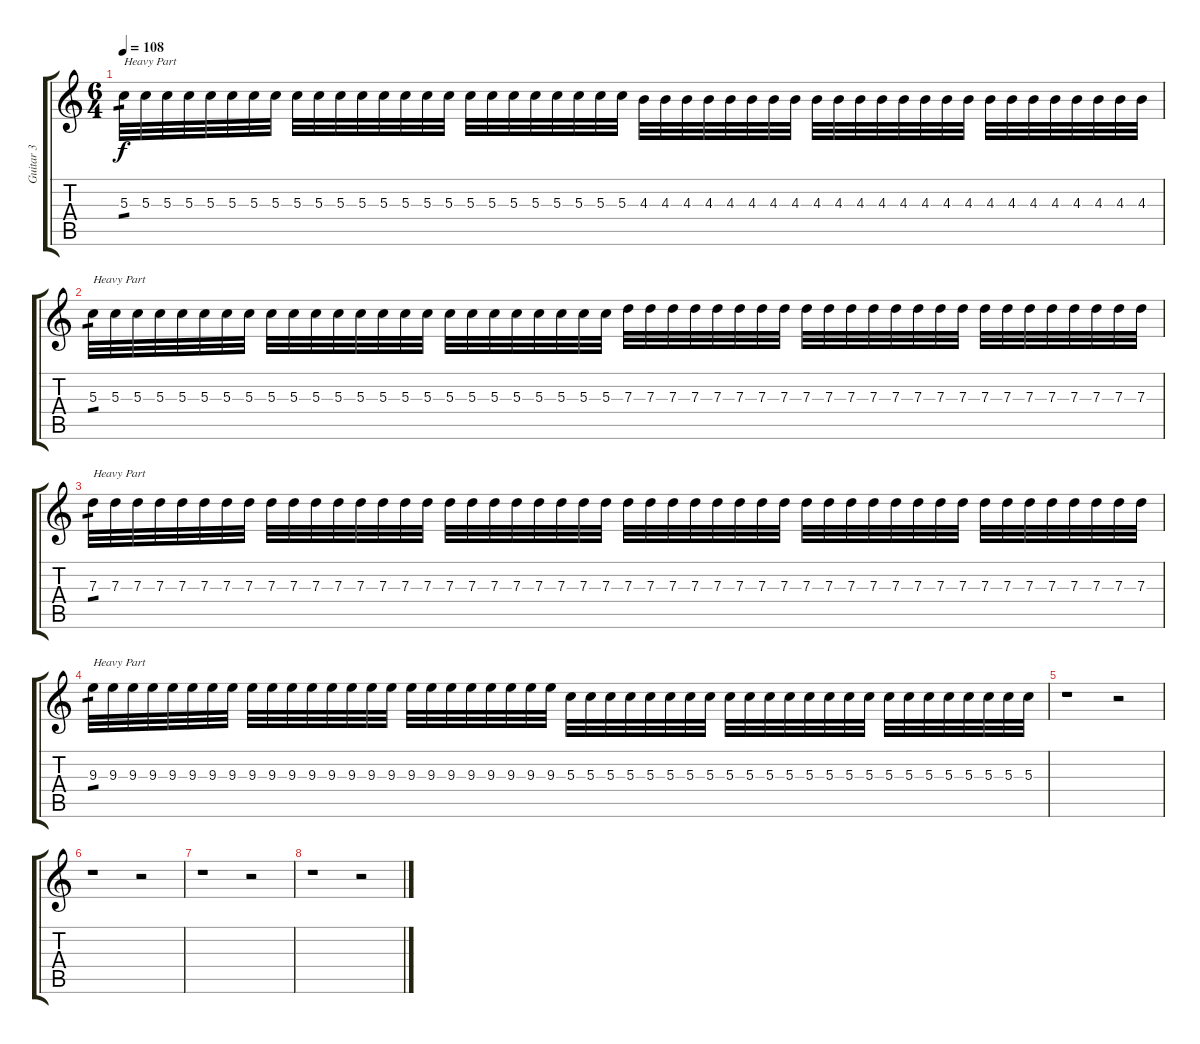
\track ("Guitar 3" "Guitar 3") {instrument distortionguitar}
\staff {score tabs}
\tuning (E4 B3 G3 D3 A2 E2) {hide}
\ts (6 4)
\tempo 108
\clef g2
\ks c
5.3.32{txt "Heavy Part" tp 1 dy f} 5.3.32 5.3.32 5.3.32 5.3.32 5.3.32 5.3.32 5.3.32 5.3.32 5.3.32 5.3.32 5.3.32 5.3.32 5.3.32 5.3.32 5.3.32 5.3.32 5.3.32 5.3.32 5.3.32 5.3.32 5.3.32 5.3.32 5.3.32 4.3.32 4.3.32 4.3.32 4.3.32 4.3.32 4.3.32 4.3.32 4.3.32 4.3.32 4.3.32 4.3.32 4.3.32 4.3.32 4.3.32 4.3.32 4.3.32 4.3.32 4.3.32 4.3.32 4.3.32 4.3.32 4.3.32 4.3.32 4.3.32 |
5.3.32{txt "Heavy Part" tp 1} 5.3.32 5.3.32 5.3.32 5.3.32 5.3.32 5.3.32 5.3.32 5.3.32 5.3.32 5.3.32 5.3.32 5.3.32 5.3.32 5.3.32 5.3.32 5.3.32 5.3.32 5.3.32 5.3.32 5.3.32 5.3.32 5.3.32 5.3.32 7.3.32 7.3.32 7.3.32 7.3.32 7.3.32 7.3.32 7.3.32 7.3.32 7.3.32 7.3.32 7.3.32 7.3.32 7.3.32 7.3.32 7.3.32 7.3.32 7.3.32 7.3.32 7.3.32 7.3.32 7.3.32 7.3.32 7.3.32 7.3.32 |
7.3.32{txt "Heavy Part" tp 1} 7.3.32 7.3.32 7.3.32 7.3.32 7.3.32 7.3.32 7.3.32 7.3.32 7.3.32 7.3.32 7.3.32 7.3.32 7.3.32 7.3.32 7.3.32 7.3.32 7.3.32 7.3.32 7.3.32 7.3.32 7.3.32 7.3.32 7.3.32 7.3.32 7.3.32 7.3.32 7.3.32 7.3.32 7.3.32 7.3.32 7.3.32 7.3.32 7.3.32 7.3.32 7.3.32 7.3.32 7.3.32 7.3.32 7.3.32 7.3.32 7.3.32 7.3.32 7.3.32 7.3.32 7.3.32 7.3.32 7.3.32 |
9.3.32{txt "Heavy Part" tp 1} 9.3.32 9.3.32 9.3.32 9.3.32 9.3.32 9.3.32 9.3.32 9.3.32 9.3.32 9.3.32 9.3.32 9.3.32 9.3.32 9.3.32 9.3.32 9.3.32 9.3.32 9.3.32 9.3.32 9.3.32 9.3.32 9.3.32 9.3.32 5.3.32 5.3.32 5.3.32 5.3.32 5.3.32 5.3.32 5.3.32 5.3.32 5.3.32 5.3.32 5.3.32 5.3.32 5.3.32 5.3.32 5.3.32 5.3.32 5.3.32 5.3.32 5.3.32 5.3.32 5.3.32 5.3.32 5.3.32 5.3.32 |
r.1 r.2 |
r.1 r.2 |
r.1 r.2 |
r.1 r.2
